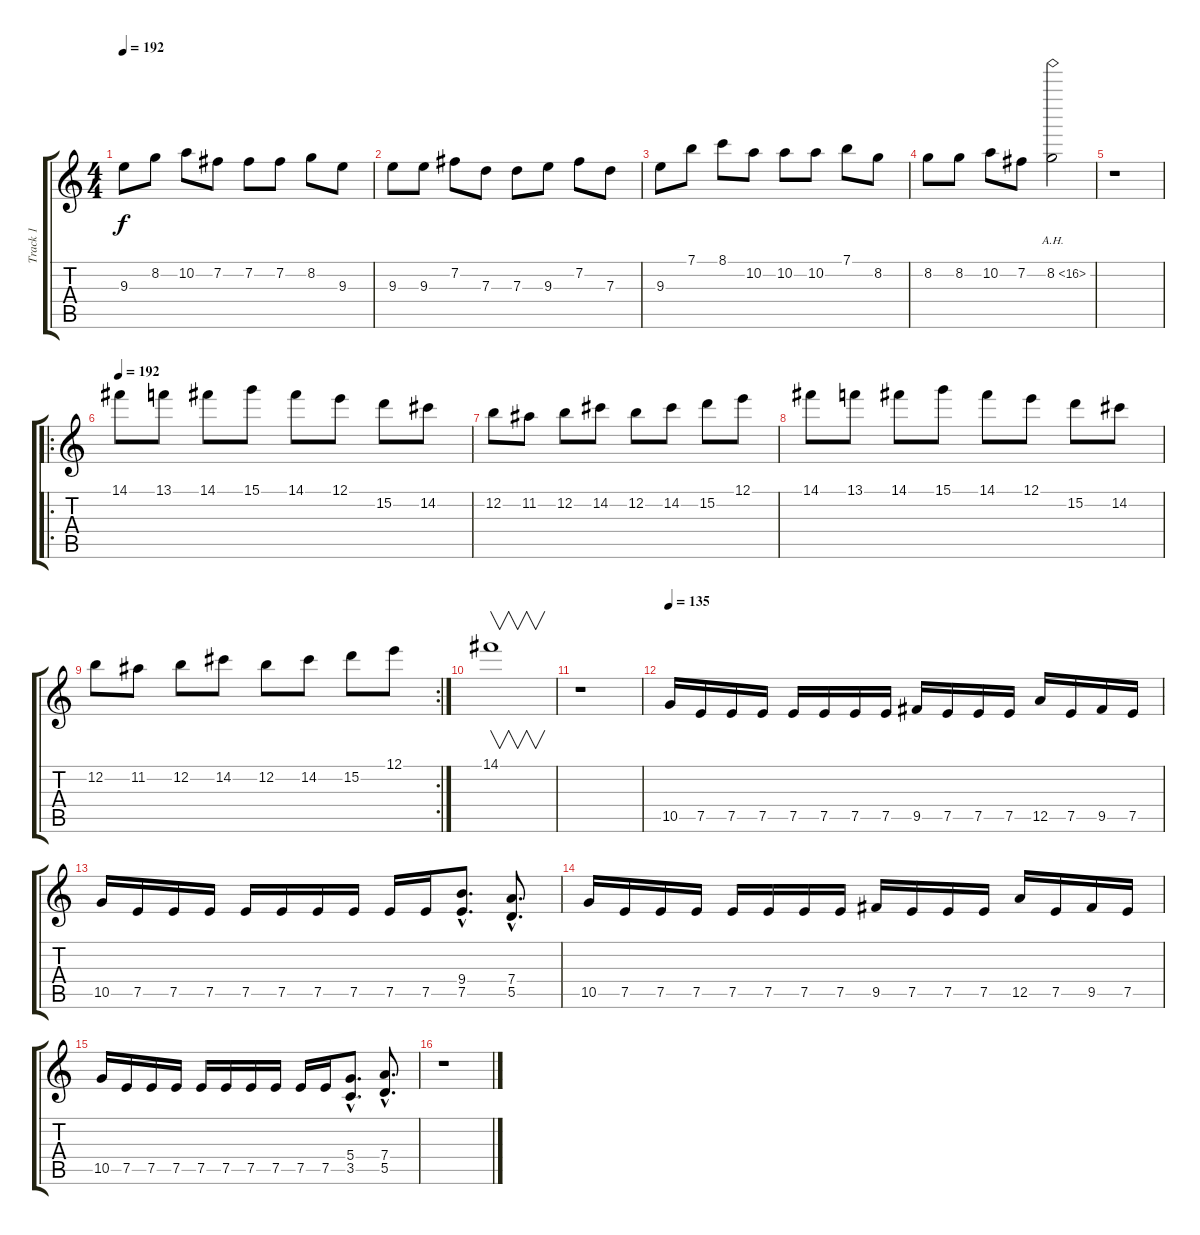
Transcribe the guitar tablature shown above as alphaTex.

\track ("Track 1" "Track 1") {instrument distortionguitar}
\staff {score tabs}
\tuning (E4 B3 G3 D3 A2 E2) {hide}
\ts (4 4)
\tempo 192
\clef g2
\ks c
9.3.8{dy f} 8.2.8 10.2.8 7.2.8 7.2.8 7.2.8 8.2.8 9.3.8 |
9.3.8 9.3.8 7.2.8 7.3.8 7.3.8 9.3.8 7.2.8 7.3.8 |
9.3.8 7.1.8 8.1.8 10.2.8 10.2.8 10.2.8 7.1.8 8.2.8 |
8.2.8 8.2.8 10.2.8 7.2.8 8.2{ah 8}.2 |
r.1 |
\ro
\tempo 192
14.1.8 13.1.8{txt ""} 14.1.8 15.1.8 14.1.8 12.1.8 15.2.8 14.2.8 |
12.2.8 11.2.8 12.2.8 14.2.8 12.2.8 14.2.8 15.2.8 12.1.8 |
14.1.8 13.1.8 14.1.8 15.1.8 14.1.8 12.1.8 15.2.8 14.2.8 |
\rc 2
12.2.8 11.2.8 12.2.8 14.2.8 12.2.8 14.2.8 15.2.8 12.1.8 |
14.1.1{v} |
r.1 |
\tempo 135
10.5.16 7.5.16{txt ""} 7.5.16 7.5.16 7.5.16 7.5.16 7.5.16 7.5.16 9.5.16 7.5.16 7.5.16 7.5.16 12.5.16 7.5.16 9.5.16 7.5.16 |
10.5.16 7.5.16 7.5.16 7.5.16 7.5.16 7.5.16 7.5.16 7.5.16 7.5.16 7.5.16 (9.4{hac} 7.5{hac}).8{d} (7.4{hac} 5.5{hac}).8{d} |
10.5.16 7.5.16 7.5.16 7.5.16 7.5.16 7.5.16 7.5.16 7.5.16 9.5.16 7.5.16 7.5.16 7.5.16 12.5.16 7.5.16 9.5.16 7.5.16 |
10.5.16 7.5.16 7.5.16 7.5.16 7.5.16 7.5.16 7.5.16 7.5.16 7.5.16 7.5.16 (5.4{hac} 3.5{hac}).8{d} (7.4{hac} 5.5{hac}).8{d} |
r.1
